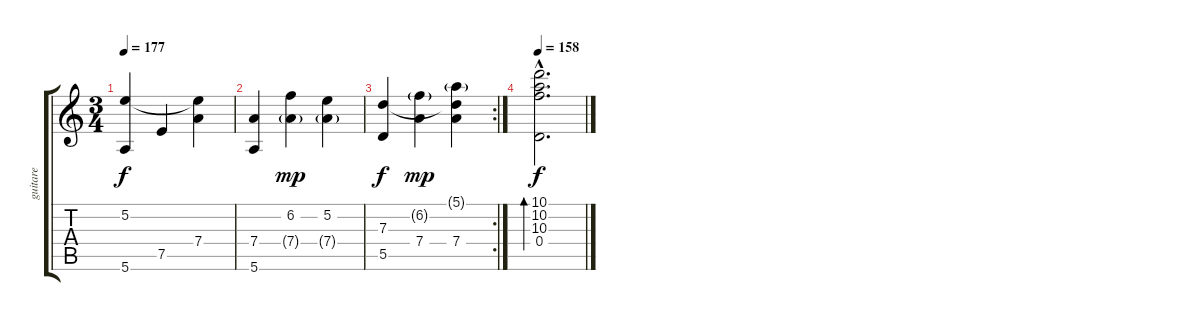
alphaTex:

\track ("guitare" "guitare") {instrument acousticguitarnylon}
\staff {score tabs}
\tuning (E4 B3 G3 D3 A2 E2) {hide}
\ts (3 4)
\tempo 177
\clef g2
\ks c
(5.2 5.6).4{dy f} 7.5.4 (5.2{t} 7.4).4 |
(7.4 5.6).4 (6.2 7.4{g}).4{dy mp} (5.2 7.4{g}).4 |
\rc 2
(7.3 5.5).4{dy f} (6.2{g} 7.4).4{dy mp} (5.1{g} 7.3{t} 7.4).4 |
\tempo 158
(10.1{hac} 10.2{hac} 10.3{hac} 0.4{hac}).2{d bd 480 dy f}
